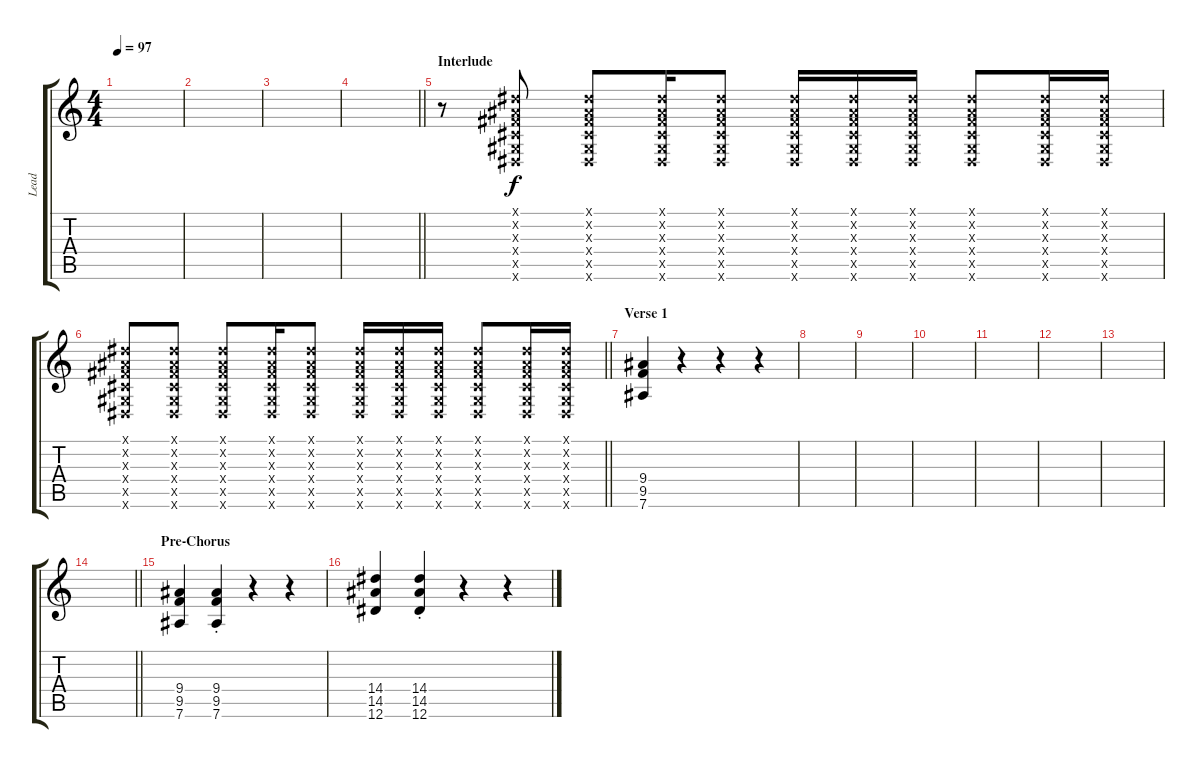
\track ("Lead" "Lead") {instrument overdrivenguitar}
\staff {score tabs}
\tuning (Eb4 Bb3 Gb3 Db3 Ab2 Eb2) {hide}
\ts (4 4)
\tempo 97
\clef g2
\ks c
|
|
|
\barLineRight lightlight
|
\section ("" "Interlude")
r.8 (0.1{x} 0.2{x} 0.3{x} 0.4{x} 0.5{x} 0.6{x}).8 (0.1{x} 0.2{x} 0.3{x} 0.4{x} 0.5{x} 0.6{x}).8 (0.1{x} 0.2{x} 0.3{x} 0.4{x} 0.5{x} 0.6{x}).16 (0.1{x} 0.2{x} 0.3{x} 0.4{x} 0.5{x} 0.6{x}).8 (0.1{x} 0.2{x} 0.3{x} 0.4{x} 0.5{x} 0.6{x}).16 (0.1{x} 0.2{x} 0.3{x} 0.4{x} 0.5{x} 0.6{x}).16 (0.1{x} 0.2{x} 0.3{x} 0.4{x} 0.5{x} 0.6{x}).16 (0.1{x} 0.2{x} 0.3{x} 0.4{x} 0.5{x} 0.6{x}).8 (0.1{x} 0.2{x} 0.3{x} 0.4{x} 0.5{x} 0.6{x}).16 (0.1{x} 0.2{x} 0.3{x} 0.4{x} 0.5{x} 0.6{x}).16 |
\barLineRight lightlight
(0.1{x} 0.2{x} 0.3{x} 0.4{x} 0.5{x} 0.6{x}).8 (0.1{x} 0.2{x} 0.3{x} 0.4{x} 0.5{x} 0.6{x}).8 (0.1{x} 0.2{x} 0.3{x} 0.4{x} 0.5{x} 0.6{x}).8 (0.1{x} 0.2{x} 0.3{x} 0.4{x} 0.5{x} 0.6{x}).16 (0.1{x} 0.2{x} 0.3{x} 0.4{x} 0.5{x} 0.6{x}).8 (0.1{x} 0.2{x} 0.3{x} 0.4{x} 0.5{x} 0.6{x}).16 (0.1{x} 0.2{x} 0.3{x} 0.4{x} 0.5{x} 0.6{x}).16 (0.1{x} 0.2{x} 0.3{x} 0.4{x} 0.5{x} 0.6{x}).16 (0.1{x} 0.2{x} 0.3{x} 0.4{x} 0.5{x} 0.6{x}).8 (0.1{x} 0.2{x} 0.3{x} 0.4{x} 0.5{x} 0.6{x}).16 (0.1{x} 0.2{x} 0.3{x} 0.4{x} 0.5{x} 0.6{x}).16 |
\section ("" "Verse 1")
(9.4 9.5 7.6).4 r.4 r.4 r.4 |
|
|
|
|
|
|
\barLineRight lightlight
|
\section ("" "Pre-Chorus")
(9.4 9.5 7.6).4 (9.4{st} 9.5{st} 7.6{st}).4 r.4 r.4 |
(14.4 14.5 12.6).4 (14.4{st} 14.5{st} 12.6{st}).4 r.4 r.4
